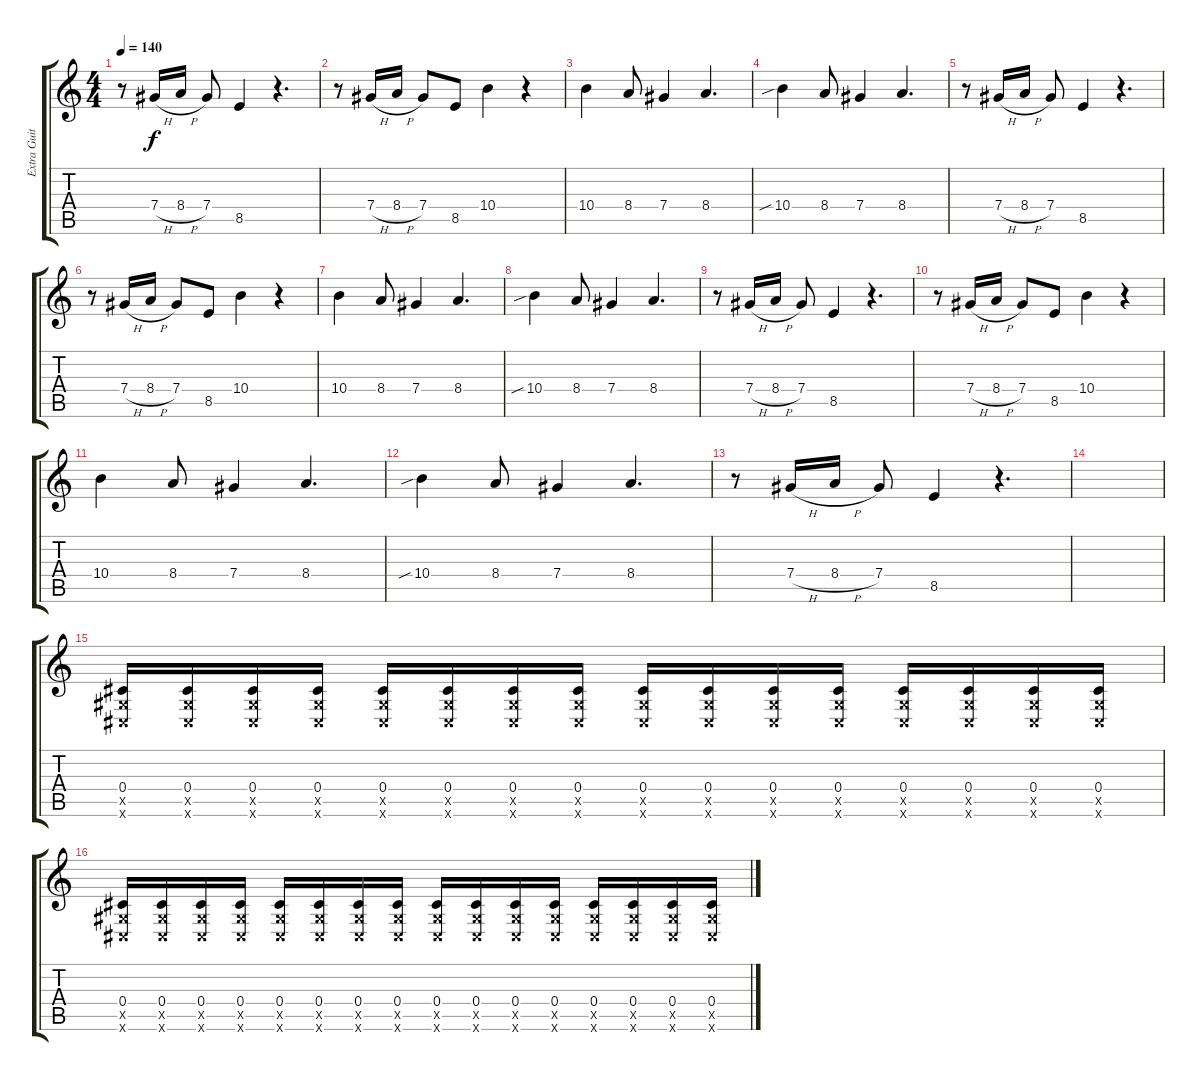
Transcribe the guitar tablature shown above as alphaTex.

\track ("Extra Guitar" "Extra Guit") {instrument overdrivenguitar}
\staff {score tabs}
\tuning (Eb4 Bb3 Gb3 Db3 Ab2 Db2) {hide}
\ts (4 4)
\tempo 140
\clef g2
\ks c
r.8{dy f} 7.4{h}.16 8.4{h}.16 7.4.8 8.5.4 r.4{d} |
r.8 7.4{h}.16 8.4{h}.16 7.4.8 8.5.8 10.4.4 r.4 |
10.4.4 8.4.8 7.4.4 8.4.4{d} |
10.4{sib}.4 8.4.8 7.4.4 8.4.4{d} |
r.8 7.4{h}.16 8.4{h}.16 7.4.8 8.5.4 r.4{d} |
r.8 7.4{h}.16 8.4{h}.16 7.4.8 8.5.8 10.4.4 r.4 |
10.4.4 8.4.8 7.4.4 8.4.4{d} |
10.4{sib}.4 8.4.8 7.4.4 8.4.4{d} |
r.8 7.4{h}.16 8.4{h}.16 7.4.8 8.5.4 r.4{d} |
r.8 7.4{h}.16 8.4{h}.16 7.4.8 8.5.8 10.4.4 r.4 |
10.4.4 8.4.8 7.4.4 8.4.4{d} |
10.4{sib}.4 8.4.8 7.4.4 8.4.4{d} |
r.8 7.4{h}.16 8.4{h}.16 7.4.8 8.5.4 r.4{d} |
|
(0.4 0.5{x} 0.6{x}).16{instrument overdrivenguitar} (0.4 0.5{x} 0.6{x}).16 (0.4 0.5{x} 0.6{x}).16 (0.4 0.5{x} 0.6{x}).16 (0.4 0.5{x} 0.6{x}).16 (0.4 0.5{x} 0.6{x}).16 (0.4 0.5{x} 0.6{x}).16 (0.4 0.5{x} 0.6{x}).16 (0.4 0.5{x} 0.6{x}).16 (0.4 0.5{x} 0.6{x}).16 (0.4 0.5{x} 0.6{x}).16 (0.4 0.5{x} 0.6{x}).16 (0.4 0.5{x} 0.6{x}).16 (0.4 0.5{x} 0.6{x}).16 (0.4 0.5{x} 0.6{x}).16 (0.4 0.5{x} 0.6{x}).16 |
(0.4 0.5{x} 0.6{x}).16 (0.4 0.5{x} 0.6{x}).16 (0.4 0.5{x} 0.6{x}).16 (0.4 0.5{x} 0.6{x}).16 (0.4 0.5{x} 0.6{x}).16 (0.4 0.5{x} 0.6{x}).16 (0.4 0.5{x} 0.6{x}).16 (0.4 0.5{x} 0.6{x}).16 (0.4 0.5{x} 0.6{x}).16 (0.4 0.5{x} 0.6{x}).16 (0.4 0.5{x} 0.6{x}).16 (0.4 0.5{x} 0.6{x}).16 (0.4 0.5{x} 0.6{x}).16 (0.4 0.5{x} 0.6{x}).16 (0.4 0.5{x} 0.6{x}).16 (0.4 0.5{x} 0.6{x}).16
